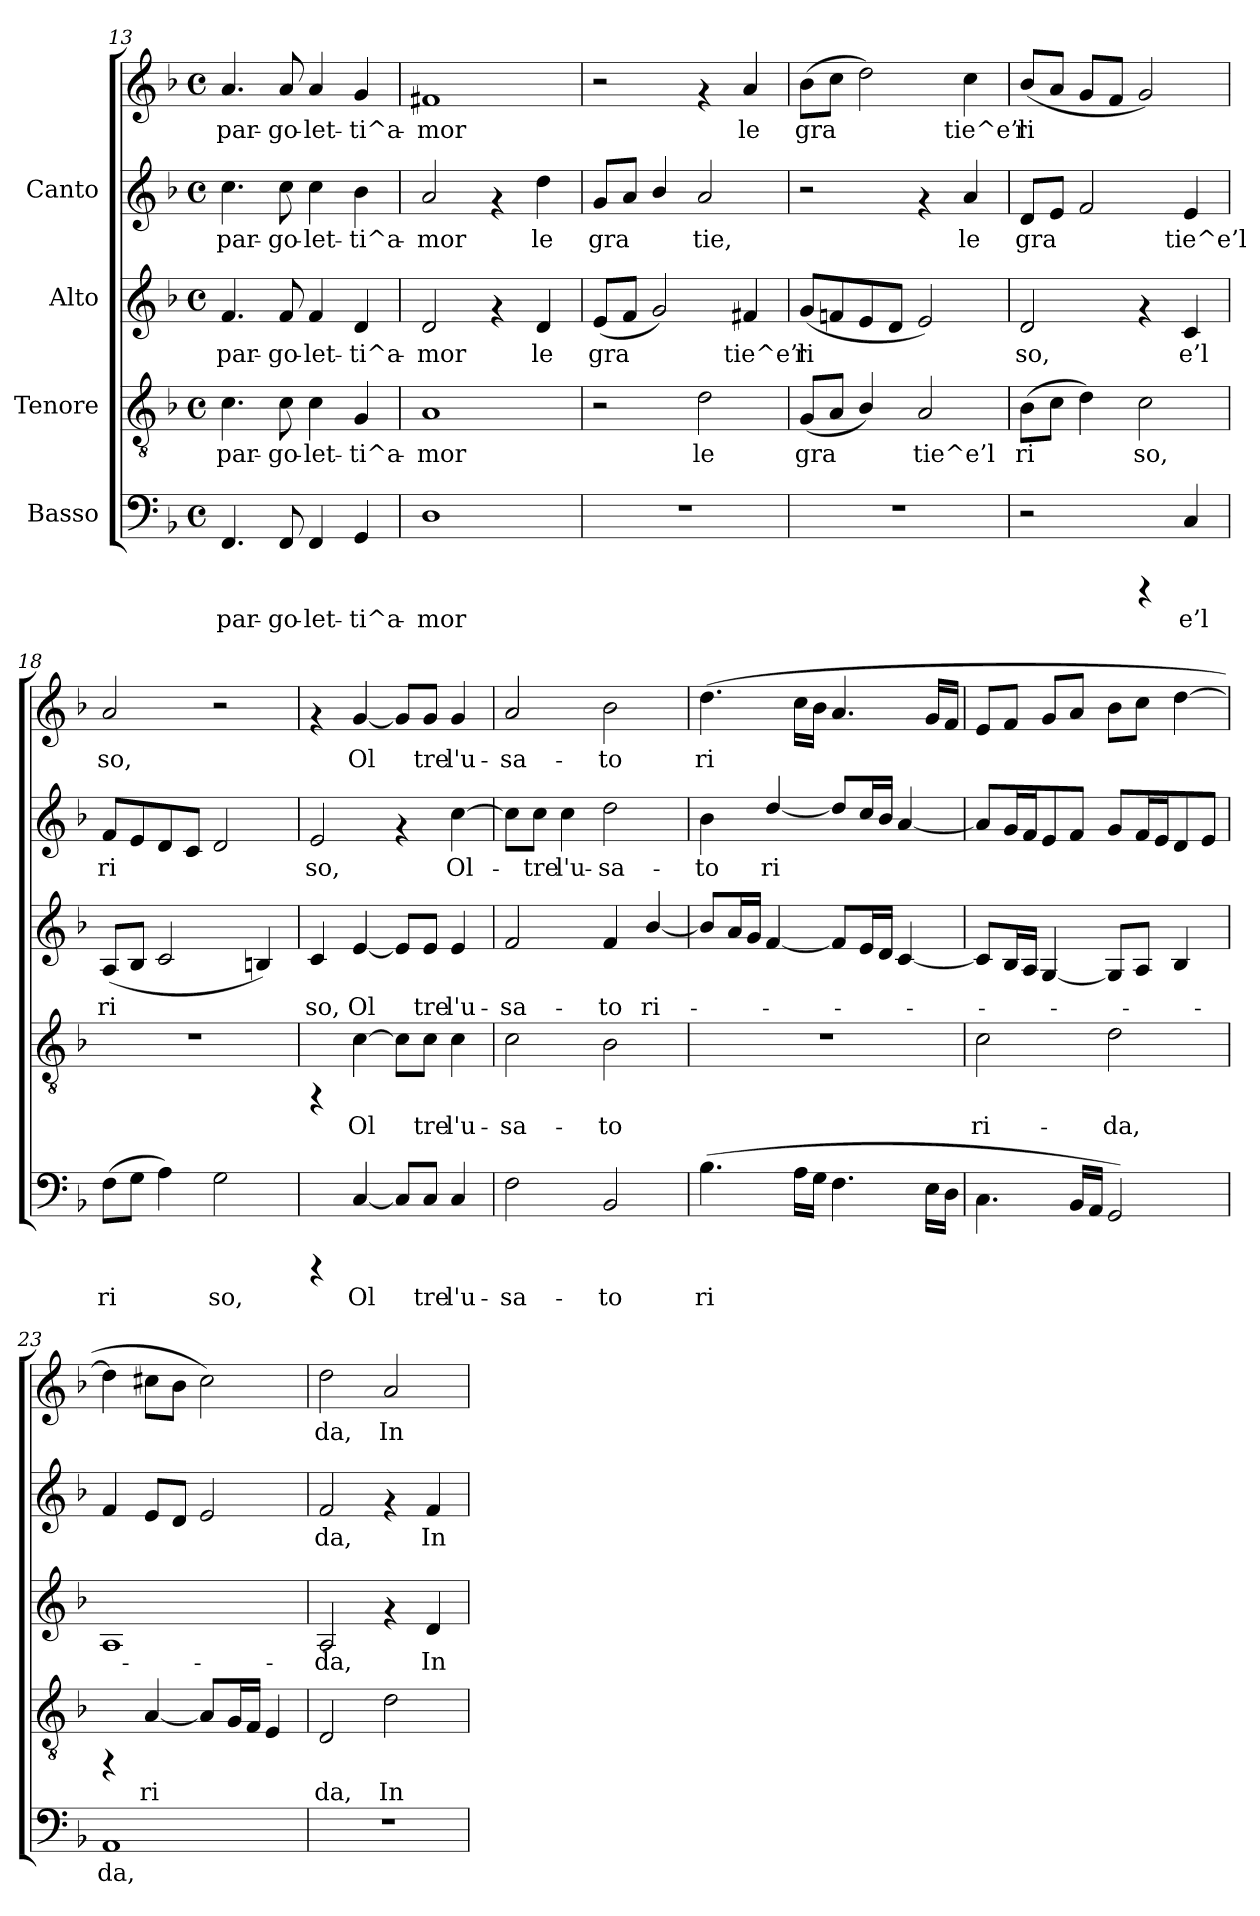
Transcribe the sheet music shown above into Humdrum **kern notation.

**kern	**text	**kern	**text	**kern	**text	**kern	**text	**kern	**text
*part4	*part4	*part3	*part3	*part2	*part2	*part1	*part1	*part1	*part1
*staff5	*staff5	*staff4	*staff4	*staff3	*staff3	*staff2	*staff2	*staff1	*staff1
*I"Basso	*	*I"Tenore	*	*I"Alto	*	*I"Canto	*	*	*
*clefF4	*	*clefGv2	*	*clefG2	*	*clefG2	*	*clefG2	*
*k[b-]	*	*k[b-]	*	*k[b-]	*	*k[b-]	*	*k[b-]	*
*F:	*	*F:	*	*F:	*	*F:	*	*F:	*
*M4/4	*	*M4/4	*	*M4/4	*	*M4/4	*	*M4/4	*
*met(c)	*	*met(c)	*	*met(c)	*	*met(c)	*	*met(c)	*
=13	=13	=13	=13	=13	=13	=13	=13	=13	=13
!	!LO:LY:b:cj	!	!LO:LY:b:cj	!	!LO:LY:b:cj	!	!LO:LY:b:cj	!	!LO:LY:b:cj
4.FF/	par-	4.c\	par-	4.f/	par-	4.cc\	-par-	4.a/	par-
!	!LO:LY:b:cj	!	!LO:LY:b:cj	!	!LO:LY:b:cj	!	!LO:LY:b:cj	!	!LO:LY:b:cj
8FF/	-go-	8c\	-go-	8f/	-go-	8cc\	-go-	8a/	-go-
!	!LO:LY:b:cj	!	!LO:LY:b:cj	!	!LO:LY:b:cj	!	!LO:LY:b:cj	!	!LO:LY:b:cj
4FF/	-let-	4c\	-let-	4f/	-let-	4cc\	-let-	4a/	-let-
!	!LO:LY:b:cj	!	!LO:LY:b:cj	!	!LO:LY:b:cj	!	!LO:LY:b:cj	!	!LO:LY:b:cj
4GG/	-ti^a-	4G/	-ti^a-	4d/	-ti^a-	4b-\	-ti^a-	4g/	-ti^a-
=14	=14	=14	=14	=14	=14	=14	=14	=14	=14
!	!LO:LY:b:cj	!	!LO:LY:b:cj	!	!LO:LY:b:cj	!	!LO:LY:b:cj	!	!LO:LY:b:cj
1D	-mor	1A	-mor	2d/	-mor	2a/	mor	1f#X	-mor
.	.	.	.	4rf	.	4rf	.	.	.
!	!	!	!	!	!LO:LY:b:cj	!	!LO:LY:b:cj	!	!
.	.	.	.	4d/	le	4dd\	le	.	.
=15	=15	=15	=15	=15	=15	=15	=15	=15	=15
!	!	!	!	!	!LO:LY:b:cj	!	!LO:LY:b:cj	!	!
1r	.	2r	.	(<8e/L	gra-	8g/L	gra-	2r	.
!	!	!	!	!	!LO:LY:b:cj	!	!LO:LY:b:cj	!	!
.	.	.	.	8f/J	-	8a/J	-	.	.
!	!	!	!	!	!LO:LY:b:cj	!	!LO:LY:b:cj	!	!
.	.	.	.	2g/)	.	4b-/	.	.	.
!	!	!	!LO:LY:b:cj	!	!	!	!LO:LY:b:cj	!	!
.	.	2d\	le	.	.	2a/	tie,	4rf	.
!	!	!	!	!	!LO:LY:b:cj	!	!	!	!LO:LY:b:cj
.	.	.	.	4f#X/	tie^e’l	.	.	4a/	le
!!LO:PB:g=z
=16	=16	=16	=16	=16	=16	=16	=16	=16	=16
!	!	!	!LO:LY:b:cj	!	!LO:LY:b:cj	!	!	!	!LO:LY:b:cj
1r	.	(<8G/L	gra-	(<8g/L	ri-	2r	.	(>8b-\L	gra-
!	!	!	!LO:LY:b:cj	!	!LO:LY:b:cj	!	!	!	!LO:LY:b:cj
.	.	8A/J	-	8fn/	--	.	.	8cc\J	-
!	!	!	!LO:LY:b:cj	!	!LO:LY:b:cj	!	!	!	!LO:LY:b:cj
.	.	4B-/)	.	8e/	--	.	.	2dd\)	.
!	!	!	!	!	!LO:LY:b:cj	!	!	!	!
.	.	.	.	8d/J	--	.	.	.	.
!	!	!	!LO:LY:b:cj	!	!LO:LY:b:cj	!	!	!	!
.	.	2A/	tie^e’l	2e/)	--	4rf	.	.	.
!	!	!	!	!	!	!	!LO:LY:b:cj	!	!LO:LY:b:cj
.	.	.	.	.	.	4a/	le	4cc\	tie^e’l
=17	=17	=17	=17	=17	=17	=17	=17	=17	=17
!	!	!	!LO:LY:b:cj	!	!LO:LY:b:cj	!	!LO:LY:b:cj	!	!LO:LY:b:cj
2r	.	(>8B-\L	ri-	2d/	-so,	8d/L	-gra-	(<8b-/L	ri-
!	!	!	!LO:LY:b:cj	!	!	!	!LO:LY:b:cj	!	!LO:LY:b:cj
.	.	8c\J	-	.	.	8e/J	-	8a/J	--
!	!	!	!LO:LY:b:cj	!	!	!	!LO:LY:b:cj	!	!LO:LY:b:cj
.	.	4d\)	.	.	.	2f/	.	8g/L	--
!	!	!	!	!	!	!	!	!	!LO:LY:b:cj
.	.	.	.	.	.	.	.	8f/J	--
!	!	!	!LO:LY:b:cj	!	!	!	!	!	!LO:LY:b:cj
4rCCC	.	2c\	so,	4rf	.	.	.	2g/)	--
!	!LO:LY:b:cj	!	!	!	!LO:LY:b:cj	!	!LO:LY:b:cj	!	!
4C/	e’l	.	.	4c/	e’l	4e/	tie^e’l	.	.
=18	=18	=18	=18	=18	=18	=18	=18	=18	=18
!	!LO:LY:b:cj	!	!	!	!LO:LY:b:cj	!	!LO:LY:b:cj	!	!LO:LY:b:cj
(>8F\L	ri-	1r	.	(<8A/L	ri-	8f/L	ri-	2a/	so,
!	!LO:LY:b:cj	!	!	!	!LO:LY:b:cj	!	!LO:LY:b:cj	!	!
8G\J	-	.	.	8B-/J	--	8e/	--	.	.
!	!LO:LY:b:cj	!	!	!	!LO:LY:b:cj	!	!LO:LY:b:cj	!	!
4A\)	.	.	.	2c/	--	8d/	--	.	.
!	!	!	!	!	!	!	!LO:LY:b:cj	!	!
.	.	.	.	.	.	8c/J	--	.	.
!	!LO:LY:b:cj	!	!	!	!	!	!LO:LY:b:cj	!	!
2G\	so,	.	.	.	.	2d/	--	2r	.
!	!	!	!	!	!LO:LY:b:cj	!	!	!	!
.	.	.	.	4Bn/)	--	.	.	.	.
=19	=19	=19	=19	=19	=19	=19	=19	=19	=19
!	!	!	!	!	!LO:LY:b:cj	!	!LO:LY:b:cj	!	!
4rCCC	.	4rFF	.	4c/	-so,	2e/	-so,	4rf	.
!	!LO:LY:b:cj	!	!LO:LY:b:cj	!	!LO:LY:b:cj	!	!	!	!LO:LY:b:cj
[<4C/	Ol-	[>4c\	Ol-	[<4e/	Ol-	.	.	[<4g/	-Ol-
!	!LO:LY:b:cj	!	!LO:LY:b:cj	!	!LO:LY:b:cj	!	!	!	!LO:LY:b:cj
8C/L]	-	8c\L]	-	8e/L]	-	4rf	.	8g/L]	-
!	!LO:LY:b:cj	!	!LO:LY:b:cj	!	!LO:LY:b:cj	!	!	!	!LO:LY:b:cj
8C/J	tre	8c\J	tre	8e/J	tre	.	.	8g/J	tre
!	!LO:LY:b:cj	!	!LO:LY:b:cj	!	!LO:LY:b:cj	!	!LO:LY:b:cj	!	!LO:LY:b:cj
4C/	l'u-	4c\	l'u-	4e/	l'u-	[>4cc\	Ol-	4g/	l'u-
=20	=20	=20	=20	=20	=20	=20	=20	=20	=20
!	!LO:LY:b:cj	!	!LO:LY:b:cj	!	!LO:LY:b:cj	!	!LO:LY:b:cj	!	!LO:LY:b:cj
2F\	-sa-	2c\	-sa-	2f/	-sa-	8cc\L]	.	2a/	-sa-
!	!	!	!	!	!	!	!LO:LY:b:cj	!	!
.	.	.	.	.	.	8cc\J	tre	.	.
!	!	!	!	!	!	!	!LO:LY:b:cj	!	!
.	.	.	.	.	.	4cc\	l'u-	.	.
!	!LO:LY:b:cj	!	!LO:LY:b:cj	!	!LO:LY:b:cj	!	!LO:LY:b:cj	!	!LO:LY:b:cj
2BB-/	-to	2B-\	-to	4f/	-to	2dd\	-sa-	2b-\	-to
!	!	!	!	!	!LO:LY:b:cj	!	!	!	!
.	.	.	.	[<4b-/	ri-	.	.	.	.
!!LO:LB:g=z
=21	=21	=21	=21	=21	=21	=21	=21	=21	=21
!	!LO:LY:b:cj	!	!	!	!	!	!LO:LY:b:cj	!	!LO:LY:b:cj
(>4.B-\	ri-	1r	.	8b-/L]	.	4b-\	-to	(>4.dd\	-ri-
.	.	.	.	16a/	.	.	.	.	.
.	.	.	.	16g/J	.	.	.	.	.
!	!	!	!	!	!	!	!LO:LY:b:cj	!	!
.	.	.	.	[<4f/	.	[<4dd/	ri-	.	.
!	!LO:LY:b:cj	!	!	!	!	!	!	!	!LO:LY:b:cj
16A\L	--	.	.	.	.	.	.	16cc\L	--
!	!LO:LY:b:cj	!	!	!	!	!	!	!	!LO:LY:b:cj
16G\J	--	.	.	.	.	.	.	16b-\J	--
!	!LO:LY:b:cj	!	!	!	!	!	!LO:LY:b:cj	!	!LO:LY:b:cj
4.F\	--	.	.	8f/L]	.	8dd/L]	--	4.a/	--
!	!	!	!	!	!	!	!LO:LY:b:cj	!	!
.	.	.	.	16e/	.	16cc/	--	.	.
!	!	!	!	!	!	!	!LO:LY:b:cj	!	!
.	.	.	.	16d/J	.	16b-/J	--	.	.
!	!	!	!	!	!	!	!LO:LY:b:cj	!	!
.	.	.	.	[<4c/	.	[<4a/	--	.	.
!	!LO:LY:b:cj	!	!	!	!	!	!	!	!LO:LY:b:cj
16E\L	--	.	.	.	.	.	.	16g/L	--
!	!LO:LY:b:cj	!	!	!	!	!	!	!	!LO:LY:b:cj
16D\J	--	.	.	.	.	.	.	16f/J	--
=22	=22	=22	=22	=22	=22	=22	=22	=22	=22
!	!	!	!LO:LY:b:cj	!	!	!	!	!	!
4.C\	.	2c\	ri-	8c/L]	.	8a/L]	.	8e/L	.
.	.	.	.	16B-/	.	16g/	.	8f/J	.
.	.	.	.	16A/J	.	16f/	.	.	.
.	.	.	.	[<4G/	.	8e/	.	8g/L	.
16BB-/L	.	.	.	.	.	8f/J	.	8a/J	.
16AA/J	.	.	.	.	.	.	.	.	.
!	!	!	!LO:LY:b:cj	!	!	!	!	!	!
2GG/)	.	2d\	-da,	8G/L]	.	8g/L	.	8b-\L	.
.	.	.	.	8A/J	.	16f/	.	8cc\J	.
.	.	.	.	.	.	16e/	.	.	.
.	.	.	.	4B-/	.	8d/	.	[>4dd\	.
.	.	.	.	.	.	8e/J	.	.	.
=23	=23	=23	=23	=23	=23	=23	=23	=23	=23
!	!LO:LY:b:cj	!	!	!	!	!	!	!	!
1AA	-da,	4rFF	.	1A	.	4f/	.	4dd\]	.
!	!	!	!LO:LY:b:cj	!	!	!	!	!	!
.	.	[<4A/	ri-	.	.	8e/L	.	8cc#X\L	.
.	.	.	.	.	.	8d/J	.	8b-\J	.
!	!	!	!LO:LY:b:cj	!	!	!	!	!	!
.	.	8A/L]	--	.	.	2e/	.	2cc#\)	.
!	!	!	!LO:LY:b:cj	!	!	!	!	!	!
.	.	16G/	--	.	.	.	.	.	.
!	!	!	!LO:LY:b:cj	!	!	!	!	!	!
.	.	16F/J	--	.	.	.	.	.	.
!	!	!	!LO:LY:b:cj	!	!	!	!	!	!
.	.	4E/	--	.	.	.	.	.	.
=24	=24	=24	=24	=24	=24	=24	=24	=24	=24
!	!	!	!LO:LY:b:cj	!	!LO:LY:b:cj	!	!LO:LY:b:cj	!	!LO:LY:b:cj
1r	.	2D/	-da,	2A/	-da,	2f/	da,	2dd\	-da,
!	!	!	!LO:LY:b:cj	!	!	!	!	!	!LO:LY:b:cj
.	.	2d\	In	4rf	.	4rf	.	2a/	In
!	!	!	!	!	!LO:LY:b:cj	!	!LO:LY:b:cj	!	!
.	.	.	.	4d/	In	4f/	In	.	.
=	=	=	=	=	=	=	=	=	=
*-	*-	*-	*-	*-	*-	*-	*-	*-	*-
